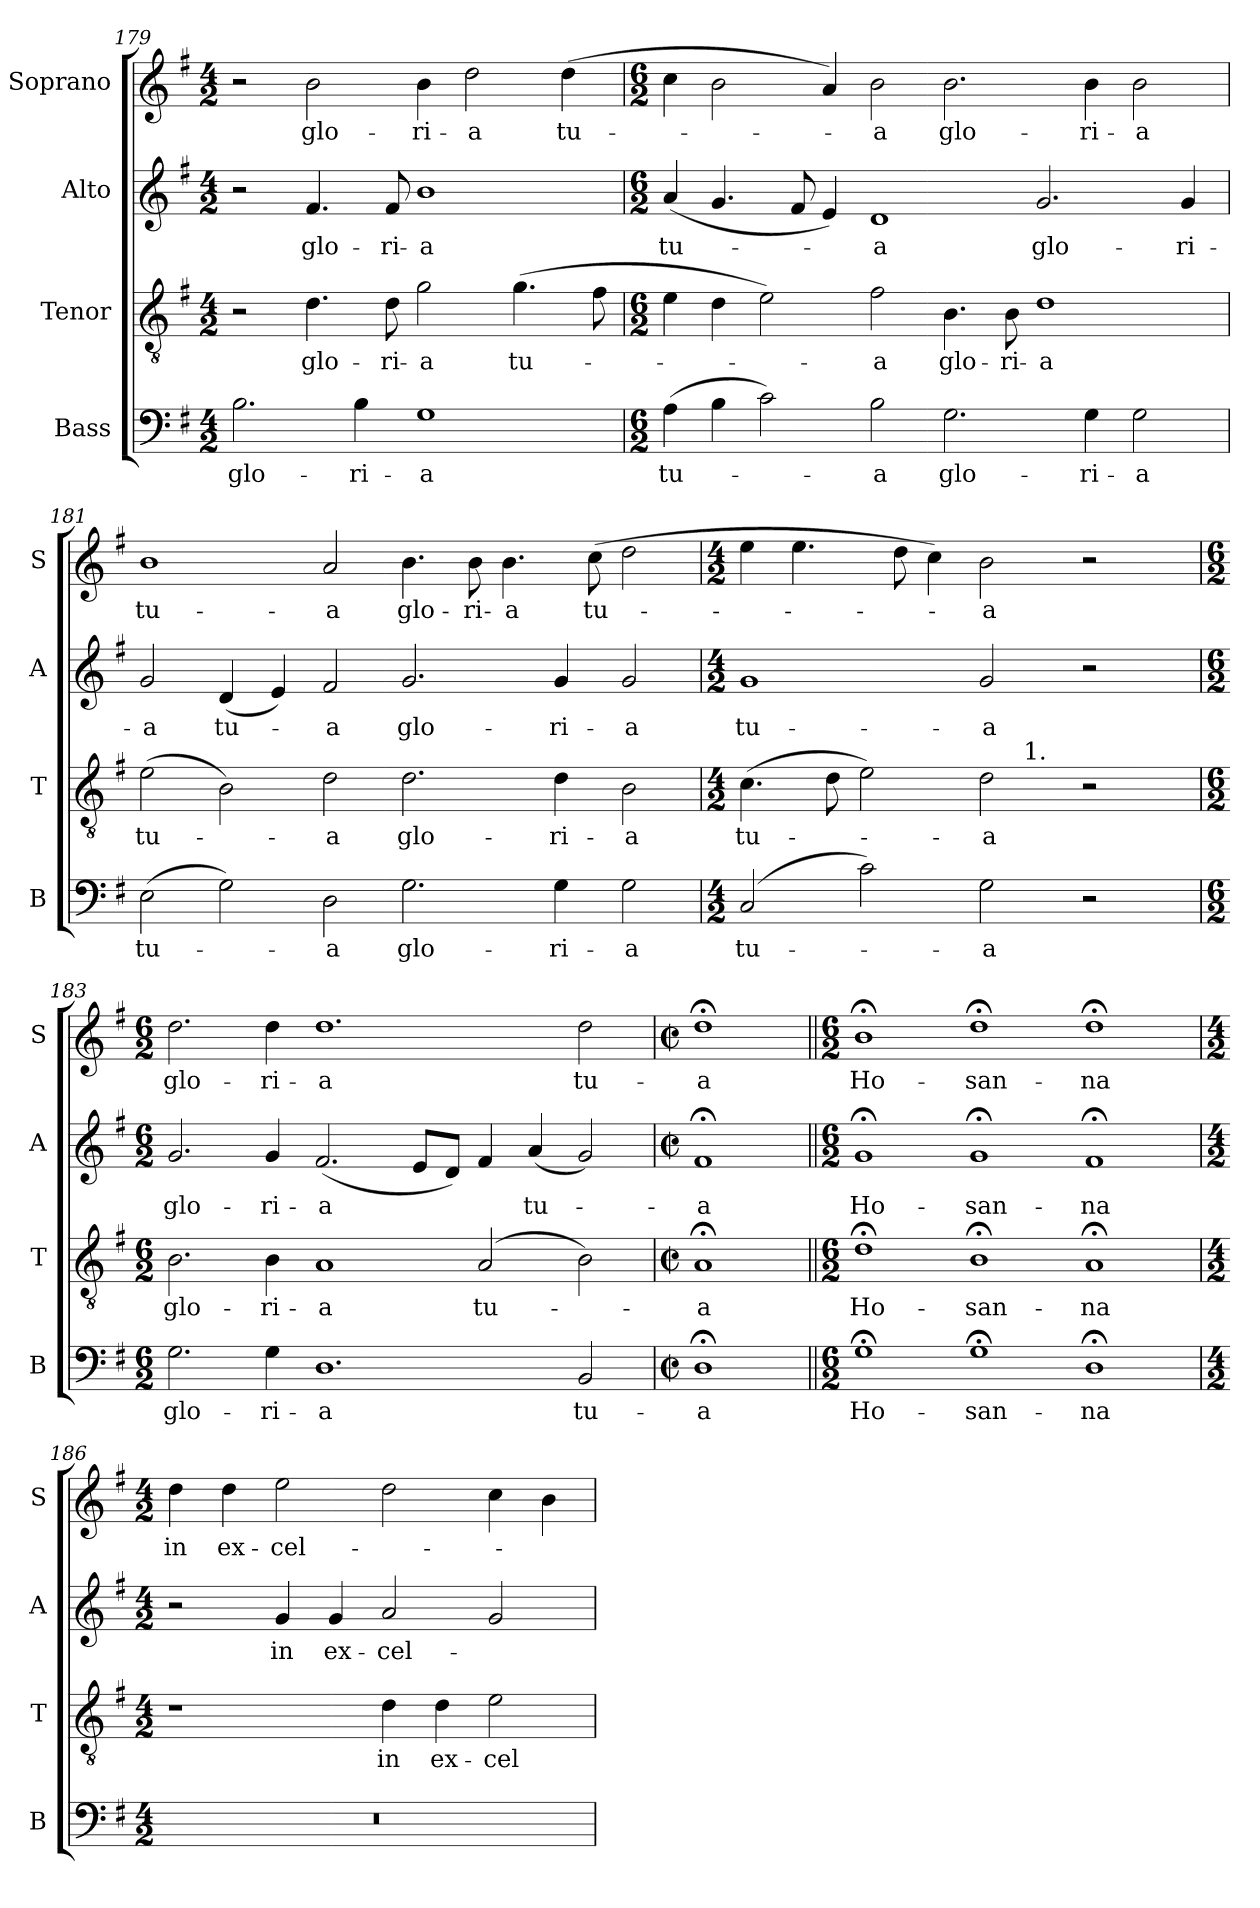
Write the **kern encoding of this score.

**kern	**text	**kern	**text	**kern	**text	**kern	**text
*part4	*part4	*part3	*part3	*part2	*part2	*part1	*part1
*staff4	*staff4	*staff3	*staff3	*staff2	*staff2	*staff1	*staff1
*I"Bass	*	*I"Tenor	*	*I"Alto	*	*I"Soprano	*
*I'B	*	*I'T	*	*I'A	*	*I'S	*
*clefF4	*	*clefGv2	*	*clefG2	*	*clefG2	*
*k[f#]	*	*k[f#]	*	*k[f#]	*	*k[f#]	*
*G:	*	*G:	*	*G:	*	*G:	*
*M4/2	*	*M4/2	*	*M4/2	*	*M4/2	*
=179	=179	=179	=179	=179	=179	=179	=179
2.B\	glo-	2r	.	2r	.	2r	.
.	.	4.d\	glo-	4.f#/	glo-	2b\	glo-
4B\	-ri-	.	.	.	.	.	.
.	.	8d\	-ri-	8f#/	-ri-	.	.
1G	-a	2g\	-a	1b	-a	4b\	-ri-
.	.	.	.	.	.	2dd\	-a
.	.	(4.g\	tu-	.	.	.	.
.	.	.	.	.	.	(4dd\	tu-
.	.	8f#\	.	.	.	.	.
!!LO:PB:g=z
=180	=180	=180	=180	=180	=180	=180	=180
*M6/2	*	*M6/2	*	*M6/2	*	*M6/2	*
(4A\	tu-	4e\	.	(4a/	tu-	4cc\	.
4B\	.	4d\	.	4.g/	.	2b\	.
2c\)	.	2e\)	.	.	.	.	.
.	.	.	.	8f#/	.	.	.
.	.	.	.	4e/)	.	4a/)	.
2B\	-a	2f#\	-a	1d	-a	2b\	-a
2.G\	glo-	4.B\	glo-	.	.	2.b\	glo-
.	.	8B\	-ri-	.	.	.	.
.	.	1d	-a	2.g/	glo-	.	.
4G\	-ri-	.	.	.	.	4b\	-ri-
2G\	-a	.	.	.	.	2b\	-a
.	.	.	.	4g/	-ri-	.	.
=181	=181	=181	=181	=181	=181	=181	=181
(2E\	tu-	(2e\	tu-	2g/	-a	1b	tu-
2G\)	.	2B\)	.	(4d/	tu-	.	.
.	.	.	.	4e/)	.	.	.
2D\	-a	2d\	-a	2f#/	-a	2a/	-a
2.G\	glo-	2.d\	glo-	2.g/	glo-	4.b\	glo-
.	.	.	.	.	.	8b\	-ri-
.	.	.	.	.	.	4.b\	-a
4G\	-ri-	4d\	-ri-	4g/	-ri-	.	.
.	.	.	.	.	.	(8cc\	tu-
2G\	-a	2B\	-a	2g/	-a	2dd\	.
=182	=182	=182	=182	=182	=182	=182	=182
*M4/2	*	*M4/2	*	*M4/2	*	*M4/2	*
*	*	*^	*	*	*	*	*
(2C/	tu-	(4.c\	1ryy	tu-	1g	tu-	4ee\	.
.	.	.	.	.	.	.	4.ee\	.
.	.	8d\	.	.	.	.	.	.
2c\)	.	2e\)	.	.	.	.	.	.
.	.	.	.	.	.	.	8dd\	.
.	.	.	.	.	.	.	4cc\)	.
2G\	-a	2d\	8.ryy	-a	2g/	-a	2b\	-a
!	!	!	!LO:TX:a:t=1.	!	!	!	!	!
.	.	.	2ryy	.	.	.	.	.
2r	.	2r	.	.	2r	.	2r	.
.	.	.	4ryy	.	.	.	.	.
.	.	.	16ryy	.	.	.	.	.
*	*	*v	*v	*	*	*	*	*
!!LO:LB:g=z
=183	=183	=183	=183	=183	=183	=183	=183
*M6/2	*	*M6/2	*	*M6/2	*	*M6/2	*
2.G\	glo-	2.B\	glo-	2.g/	glo-	2.dd\	glo-
4G\	-ri-	4B\	-ri-	4g/	-ri-	4dd\	-ri-
1.D	-a	1A	-a	(2.f#/	-a	1.dd	-a
.	.	.	.	8e/L	.	.	.
.	.	.	.	8d/J)	.	.	.
.	.	(2A/	tu-	4f#/	.	.	.
.	.	.	.	(4a/	tu-	.	.
2BB/	tu-	2B\)	.	2g/)	.	2dd\	tu-
=184	=184	=184	=184	=184	=184	=184	=184
*M2/2	*	*M2/2	*	*M2/2	*	*M2/2	*
*met(c|)	*	*met(c|)	*	*met(c|)	*	*met(c|)	*
1D;<	-a	1A;<	-a	1f#;<	-a	1dd;<	-a
=185||	=185||	=185||	=185||	=185||	=185||	=185||	=185||
*M6/2	*	*M6/2	*	*M6/2	*	*M6/2	*
1G;<	Ho-	1d;<	Ho-	1g;<	Ho-	1b;<	Ho-
1G;<	-san-	1B;<	-san-	1g;<	-san-	1dd;<	-san-
1D;<	-na	1A;<	-na	1f#;<	-na	1dd;<	-na
!!LO:LB:g=z
=186	=186	=186	=186	=186	=186	=186	=186
*M4/2	*	*M4/2	*	*M4/2	*	*M4/2	*
0r	.	1r	.	2r	.	4dd\	in
.	.	.	.	.	.	4dd\	ex-
.	.	.	.	4g/	in	2ee\	-cel-
.	.	.	.	4g/	ex-	.	.
.	.	4d\	in	2a/	-cel-	2dd\	.
.	.	4d\	ex-	.	.	.	.
.	.	2e\	-cel-	2g/	.	4cc\	.
.	.	.	.	.	.	4b\	.
=	=	=	=	=	=	=	=
*-	*-	*-	*-	*-	*-	*-	*-
